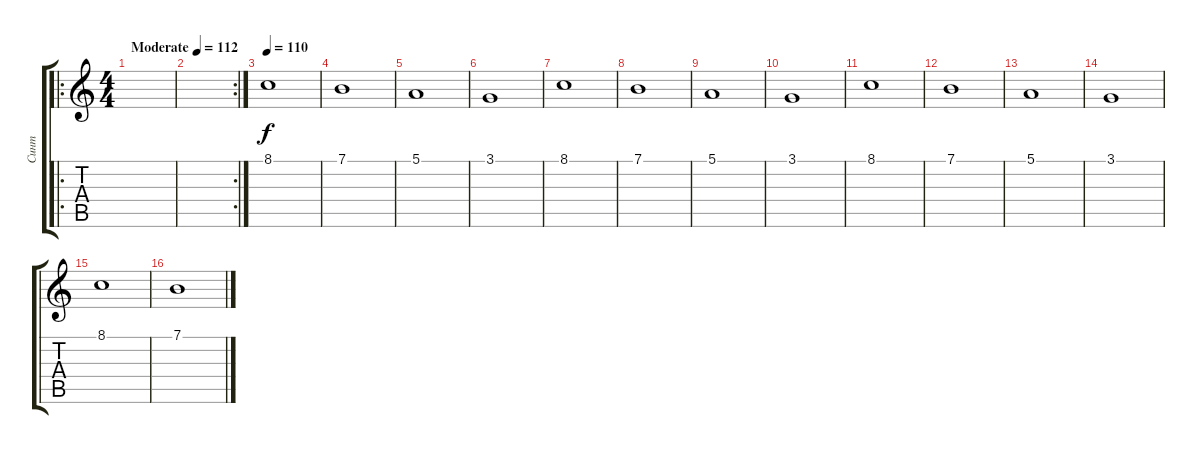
\track ("Синт" "Синт") {instrument pad1newage}
\staff {score tabs}
\tuning (E4 B3 G3 D3 A2 E2) {hide}
\ro
\ts (4 4)
\tempo (112 "Moderate")
\clef g2
\ks c
|
\rc 2
|
\tempo 112
\tempo 110
8.1.1 |
7.1.1 |
5.1.1 |
3.1.1 |
8.1.1 |
7.1.1 |
5.1.1 |
3.1.1 |
8.1.1 |
7.1.1 |
5.1.1 |
3.1.1 |
8.1.1 |
7.1.1
